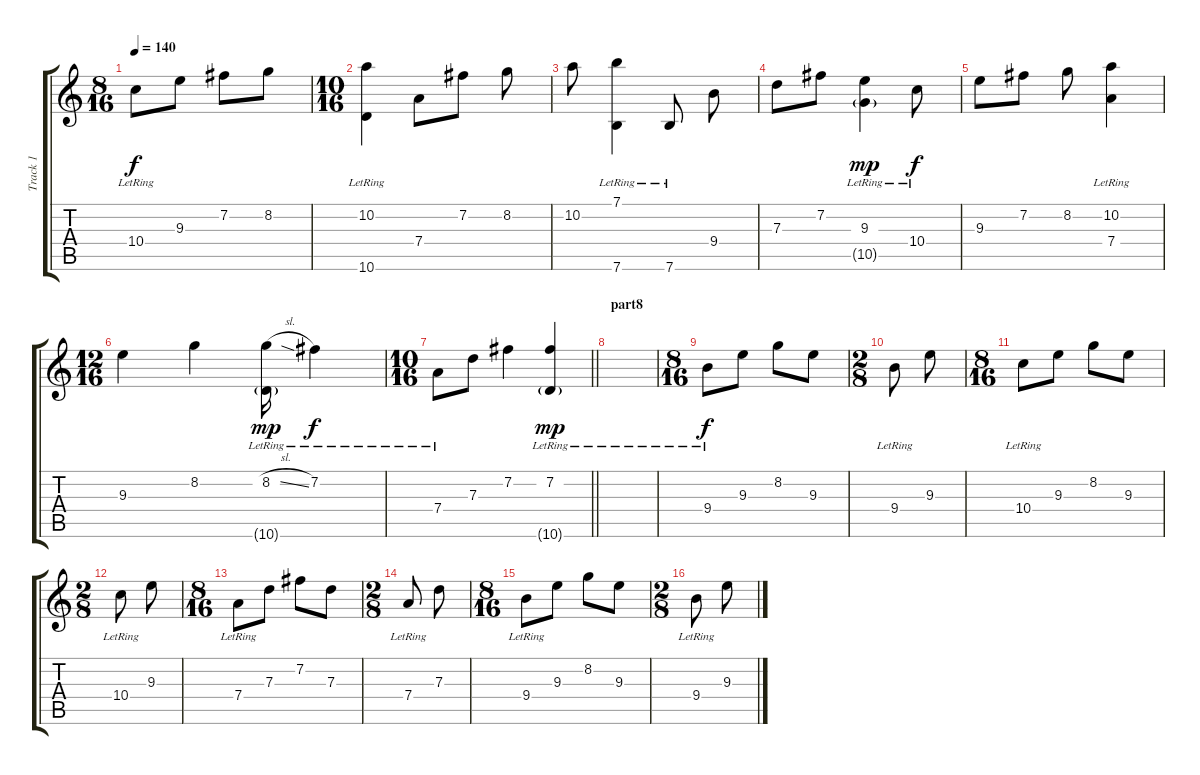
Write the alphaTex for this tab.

\track ("Track 1" "Track 1") {instrument acousticguitarnylon}
\staff {score tabs}
\tuning (E4 B3 G3 D3 A2 E2) {hide}
\ts (8 16)
\tempo 140
\clef g2
\ks c
10.4{lr}.8{dy f} 9.3.8 7.2.8 8.2.8 |
\ts (10 16)
(10.2 10.6{lr}).4 7.4.8 7.2.8 8.2.8 |
10.2.8 (7.1 7.6{lr}).4 7.6{lr}.8 9.4.8 |
7.3.8 7.2.8 (9.3 10.5{g lr}).4{dy mp} 10.4{lr}.8{dy f} |
9.3.8 7.2.8 8.2.8 (10.2 7.4{lr}).4 |
\ts (12 16)
9.3.4 8.2.4 (8.2{sl} 10.6{g lr}).16{dy mp} 7.2{lr}.4{dy f} |
\ts (10 16)
\barLineRight lightlight
7.4{lr}.8 7.3.8 7.2.4 (7.2{lr} 10.6{g lr}).4{dy mp} |
\section ("" "part8")
|
\ts (8 16)
9.4{lr}.8{dy f} 9.3.8 8.2.8 9.3.8 |
\ts (2 8)
9.4{lr}.8 9.3.8 |
\ts (8 16)
10.4{lr}.8 9.3.8 8.2.8 9.3.8 |
\ts (2 8)
10.4{lr}.8 9.3.8 |
\ts (8 16)
7.4{lr}.8 7.3.8 7.2.8 7.3.8 |
\ts (2 8)
7.4{lr}.8 7.3.8 |
\ts (8 16)
9.4{lr}.8 9.3.8 8.2.8 9.3.8 |
\ts (2 8)
9.4{lr}.8 9.3.8
